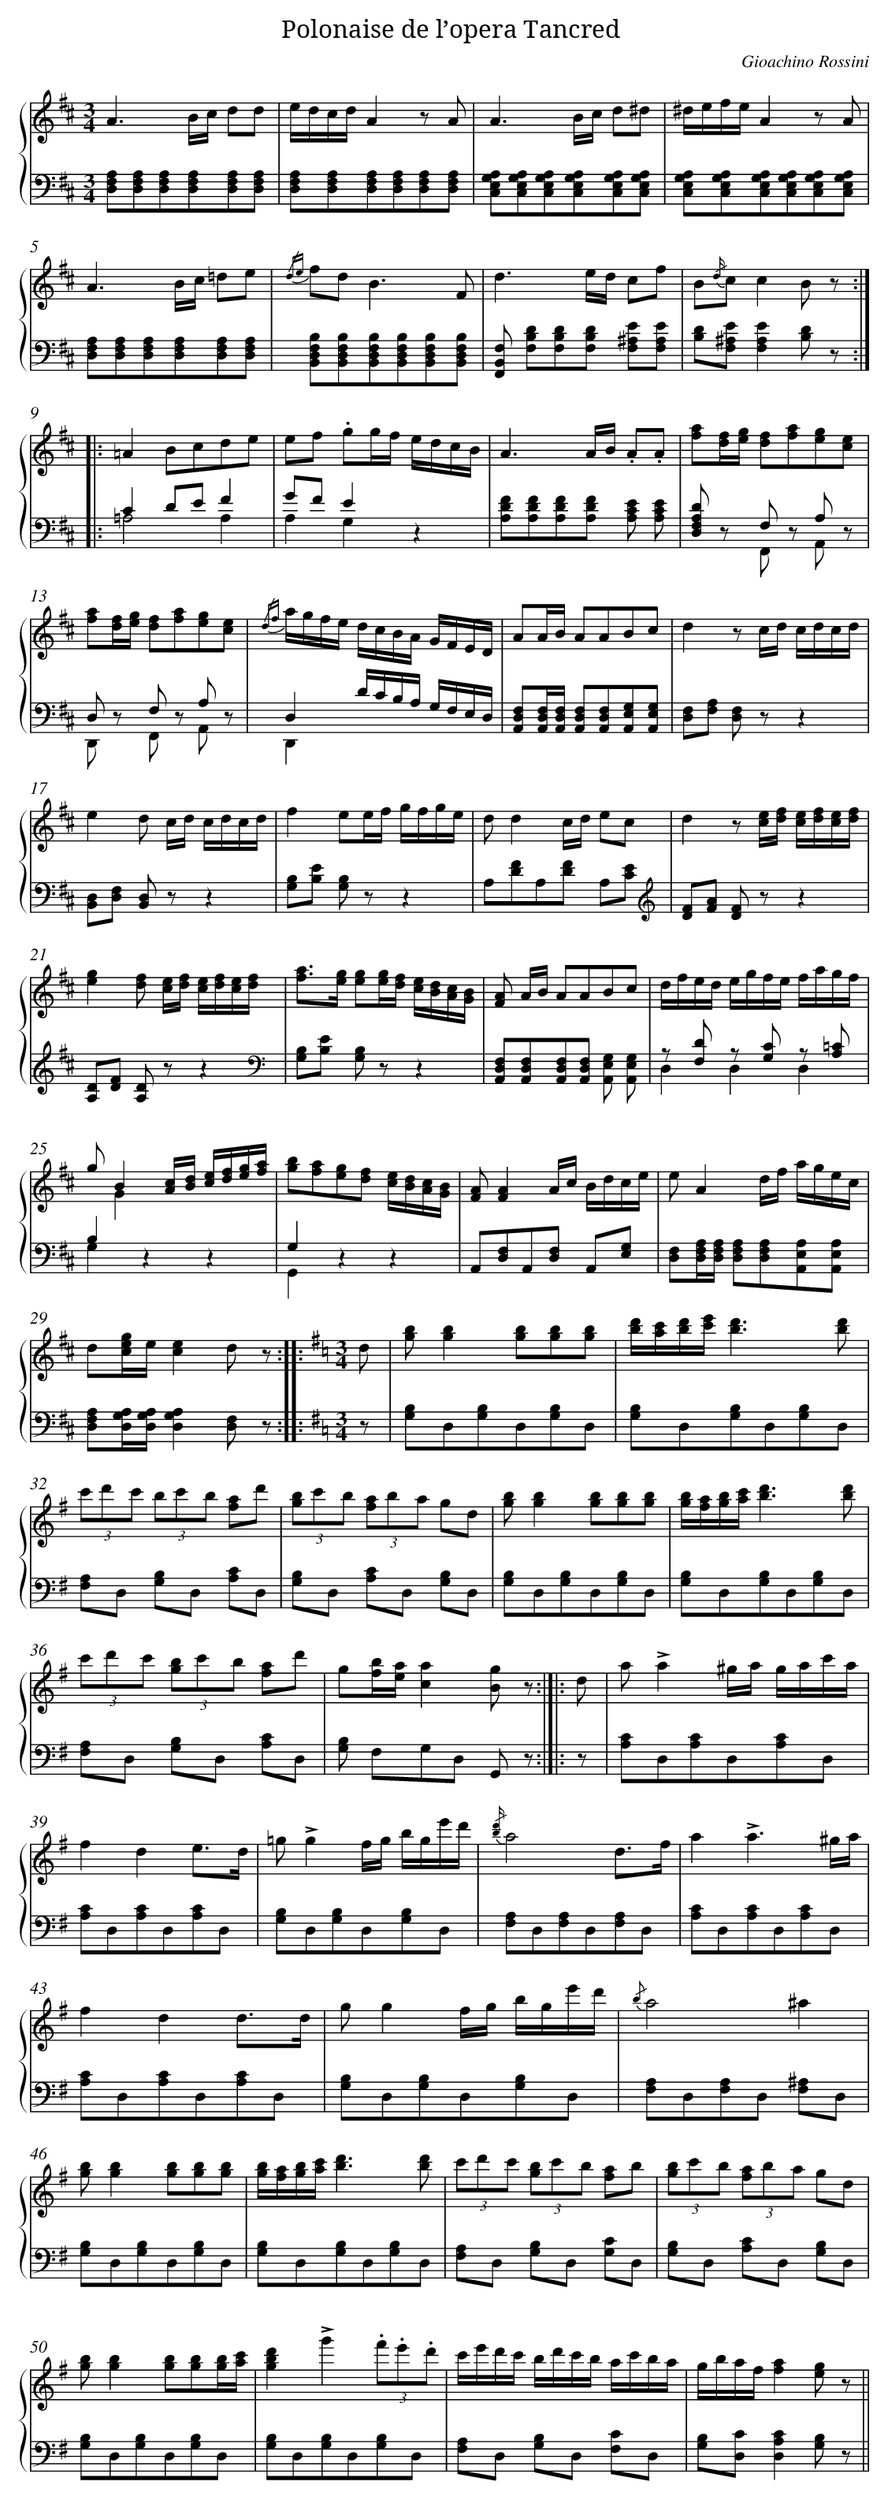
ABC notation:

X:1
T: Polonaise de l’opera Tancred
C: Gioachino Rossini
L: 1/8
M: 3/4
%%staves {1 2}
V: 1 clef=treble
V: 2 clef=bass
K: D
[V:1] A3B/c/ dd |
[V:2] [A,F,D,][A,F,D,][A,F,D,][A,F,D,][A,F,D,][A,F,D,] |
[V:1] e/d/c/d/A2z A |
[V:2] [A,F,D,][A,F,D,][A,F,D,][A,F,D,][A,F,D,][A,F,D,] |
[V:1] A3B/c/ d^d |
[V:2] [A,G,E,C,][A,G,E,C,][A,G,E,C,][A,G,E,C,][A,G,E,C,][A,G,E,C,] |
[V:1] ^d/e/f/e/A2z A |
[V:2] [A,G,E,C,][A,G,E,C,][A,G,E,C,][A,G,E,C,][A,G,E,C,][A,G,E,C,] |
[V:1] A3B/c/ =de |
[V:2] [A,F,D,][A,F,D,][A,F,D,][A,F,D,][A,F,D,][A,F,D,] |
[V:1] {/de} fd2<B2F |
[V:2] [B,F,D,B,,][B,F,D,B,,][B,F,D,B,,][B,F,D,B,,][B,F,D,B,,][B,F,D,B,,] |
[V:1] d3e/d/ cf |
[V:2] [F,B,,F,,] [DB,F,][DB,F,][DB,F,] [E^A,F,][EA,F,] |
[V:1] B{/d/}cc2B z :||:
[V:2] [DB,][E^A,F,][E2A,2F,2][DB,] z :||:
[V:1] =A2Bcde |
[V:2] C2DEF2 & =A,4A,2 |
[V:1] ef .gg/f/ e/d/c/B/ |
[V:2] GFE2z2 & A,2G,2x2 |
[V:1] A3A/B/ .A.A |
[V:2] [FDA,][FDA,][FDA,][FDA,] [ECA,] [ECA,] |
[V:1] [af][f/d/][g/e/] [fd][af][ge][ec] |
[V:2] [DA,F,D,] z F, z A, z & x2F,, x A,, x |
[V:1] [af][f/d/][g/e/] [fd][af][ge][ec] |
[V:2] D, z F, z A, z & D,, x F,, x A,, x |
[V:1] {/df} a/g/f/e/ d/c/B/A/ G/F/E/D/ |
[V:2] D,2D/C/B,/A,/ G,/F,/E,/D,/ & D,,2x4 |
[V:1] AA/B/ AABc |
[V:2] [F,D,A,,][F,/D,/A,,/][F,/D,/A,,/] [F,D,A,,][F,D,A,,][G,E,A,,][G,E,A,,] |
[V:1] d2z c/d/ c/d/c/d/ |
[V:2] [F,D,][A,F,] [F,D,] zz2 |
[V:1] e2d c/d/ c/d/c/d/ |
[V:2] [D,B,,][F,D,] [D,B,,] zz2 |
[V:1] f2ee/f/ g/f/g/e/ |
[V:2] [B,G,][EB,] [B,G,] zz2 |
[V:1] dd2c/d/ ec |
[V:2] A,[FD]A,[FD] A,[EC][K:clef=treble] |
[V:1] d2z [e/c/][f/d/] [e/c/][f/d/][e/c/][f/d/] |
[V:2] [FD][AF] [FD] zz2 |
[V:1] [g2e2][fd] [e/c/][f/d/] [e/c/][f/d/][e/c/][f/d/] |
[V:2] [DA,][FD] [DA,] zz2[K:clef=bass] |
[V:1] [af]>[ge] [ge][g/e/][f/d/] [e/c/][d/B/][c/A/][B/G/] |
[V:2] [B,G,][EB,] [B,G,] zz2 |
[V:1] [AF] A/B/ AABc |
[V:2] [F,D,A,,][F,D,A,,][F,D,A,,][F,D,A,,] [G,E,A,,] [G,E,A,,] |
[V:1] d/f/e/d/ e/g/f/e/ f/a/g/f/ |
[V:2] z [DF,] z [CG,] z [=CA,] & D,2D,2D,2 |
[V:1] gB2[c/A/][d/B/] [e/c/][f/d/][g/e/][a/f/] & xG2x3 |
[V:2] B,2z2z2 & G,2x2x2 |
[V:1] [bg][af][ge][fd] [e/c/][d/B/][c/A/][B/G/] |
[V:2] G,2z2z2 & G,,2x2x2 |
[V:1] [AF][A2F2]A/c/ B/d/c/e/ |
[V:2] A,,[F,D,]A,,[F,D,] A,,[G,E,] |
[V:1] eA2d/f/ a/g/e/c/ |
[V:2] [F,D,][A,/F,/D,/][A,/F,/D,/] [A,F,D,][A,F,D,][A,E,A,,][A,E,A,,] |
[V:1] d[g/e/c/]e/[e2c2]d z :||:
[V:2] [A,F,D,][A,/G,/D,/][A,/G,/D,/][A,2G,2D,2][F,D,] z :||:
[V:1]  [K:G] [M:3/4]d |
[V:2]  [K:G] [M:3/4]z |
[V:1] [bg][b2g2][bg][bg][bg] |
[V:2] [B,G,]D,[B,G,]D,[B,G,]D, |
[V:1] [d'/b/][c'/a/][d'/b/][e'/c'/][d'3b3][d'b] |
[V:2] [B,G,]D,[B,G,]D,[B,G,]D, |
[V:1] (3c'd'c' (3bc'b [af]d' |
[V:2] [A,F,]D, [B,G,]D, [CA,]D, |
[V:1] (3[bg]c'b (3[af]ba gd |
[V:2] [B,G,]D, [CA,]D, [B,G,]D, |
[V:1] [bg][b2g2][bg][bg][bg] |
[V:2] [B,G,]D,[B,G,]D,[B,G,]D, |
[V:1] [b/g/][a/f/][b/g/][c'/a/][d'3b3][d'b] |
[V:2] [B,G,]D,[B,G,]D,[B,G,]D, |
[V:1] (3c'd'c' (3[bg]c'b [af]d' |
[V:2] [A,F,]D, [B,G,]D, [CA,]D, |
[V:1] g[b/f/][a/e/][a2c2][gB] z :|]|:
[V:2] [B,G,] F,G,D, G,, z :|]|:
[V:1] d |
[V:2] z |
[V:1] a!accent!a2^g/a/ g/a/c'/a/ |
[V:2] [CA,]D,[CA,]D,[CA,]D, |
[V:1] f2d2e3/d/ |
[V:2] [CA,]D,[CA,]D,[CA,]D, |
[V:1] =g!accent!g2f/g/ b/g/e'/d'/ |
[V:2] [B,G,]D,[B,G,]D,[B,G,]D, |
[V:1] {/[d'/b/]}a4d3/f/ |
[V:2] [A,F,]D,[A,F,]D,[A,F,]D, |
[V:1] a2!accent!a3^g/a/ |
[V:2] [CA,]D,[CA,]D,[CA,]D, |
[V:1] f2d2d3/d/ |
[V:2] [CA,]D,[CA,]D,[CA,]D, |
[V:1] gg2f/g/ b/g/e'/d'/ |
[V:2] [B,G,]D,[B,G,]D,[B,G,]D, |
[V:1] {/b}a4^a2 |
[V:2] [A,F,]D,[A,F,]D, [^A,F,]D, |
[V:1] [bg][b2g2][bg][bg][bg] |
[V:2] [B,G,]D,[B,G,]D,[B,G,]D, |
[V:1] [b/g/][a/f/][b/g/][c'/a/][d'3b3][d'b] |
[V:2] [B,G,]D,[B,G,]D,[B,G,]D, |
[V:1] (3c'd'c' (3[bg]c'b [af]b |
[V:2] [A,F,]D, [B,G,]D, [CG,]D, |
[V:1] (3[bg]c'b (3[af]ba gd |
[V:2] [B,G,]D, [CA,]D, [B,G,]D, |
[V:1] [bg][b2g2][bg][bg][b/g/][c'/a/] |
[V:2] [B,G,]D,[B,G,]D,[B,G,]D, |
[V:1] [d'2b2g2]!accent!g'2(3.f'.e'.d' |
[V:2] [B,G,]D,[B,G,]D,[B,G,]D, |
[V:1] c'/e'/d'/c'/ b/d'/c'/b/ a/c'/b/a/ |
[V:2] [A,F,]D, [B,G,]D, [CF,]D, |
[V:1] g/b/a/f/[a2f2][ge] z ||
[V:2] [B,G,][CD,][C2A,2D,2][B,G,] z ||
